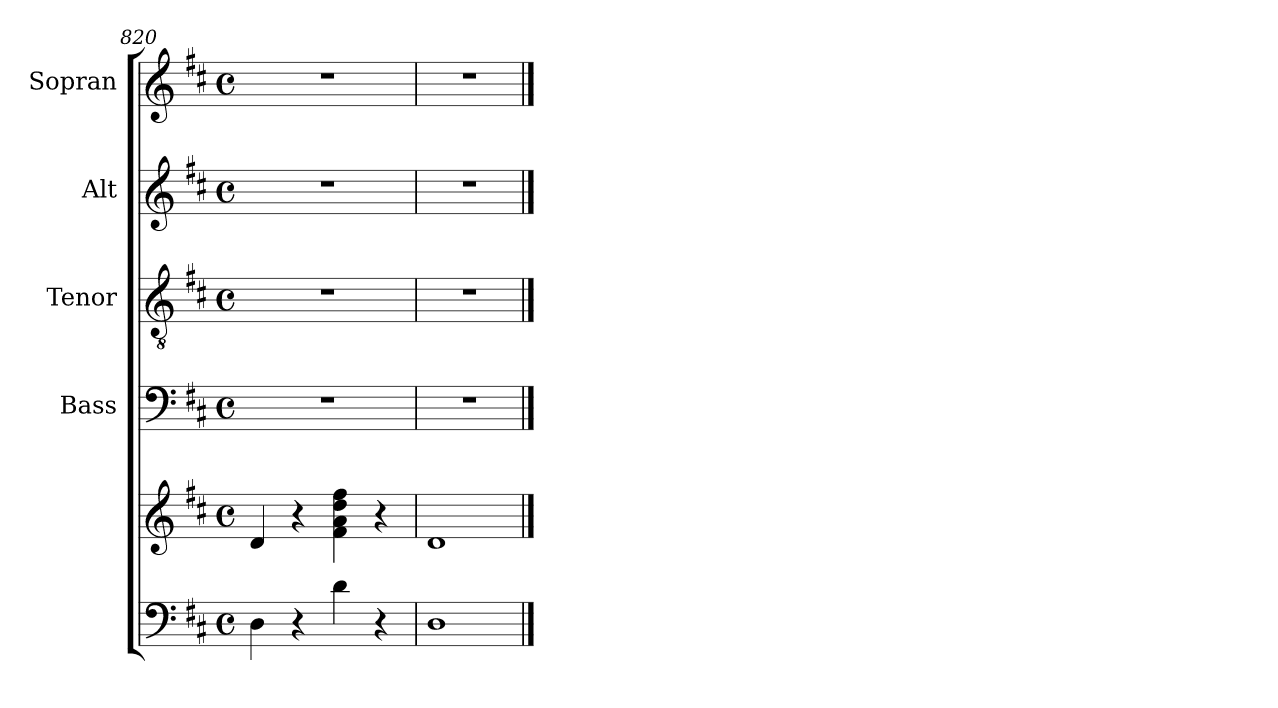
**kern	**kern	**kern	**kern	**kern	**kern
*part5	*part5	*part4	*part3	*part2	*part1
*staff6	*staff5	*staff4	*staff3	*staff2	*staff1
*	*	*I"Bass	*I"Tenor	*I"Alt	*I"Sopran
*	*	*I'B.	*I'T.	*I'A.	*I'S.
*clefF4	*clefG2	*clefF4	*clefGv2	*clefG2	*clefG2
*k[f#c#]	*k[f#c#]	*k[f#c#]	*k[f#c#]	*k[f#c#]	*k[f#c#]
*D:	*D:	*D:	*D:	*D:	*D:
*M4/4	*M4/4	*M4/4	*M4/4	*M4/4	*M4/4
*met(c)	*met(c)	*met(c)	*met(c)	*met(c)	*met(c)
=820	=820	=820	=820	=820	=820
4D\	4d/	1r	1r	1r	1r
4r	4r	.	.	.	.
4d\	4f#\ 4a\ 4dd\ 4ff#\	.	.	.	.
4r	4r	.	.	.	.
=821	=821	=821	=821	=821	=821
1D	1d	1r	1r	1r	1r
==	==	==	==	==	==
*-	*-	*-	*-	*-	*-
